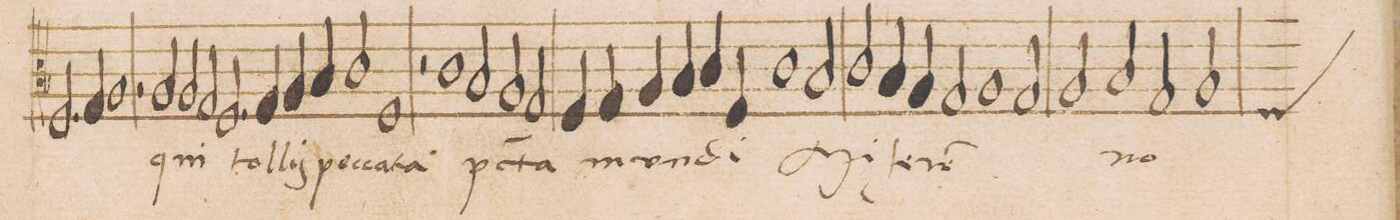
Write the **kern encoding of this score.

**kern	**text
*I"TENOR	*
*clefC3	*
*k[b-]	*
*met(C|)	*
*M2/1	*
2.F/	.
4G/	.
=30-	=30-
1A	-i
*	*Xij
2r	.
2A/	qui
=31-	=31-
2A/	.
2G/	.
2.F/	tol-
4G/	.
=32-	=32-
4A/	-lis
4B-/	pec-
2c/	-ca-
1F	-ta
=33-	=33-
2r	.
1c	p(ec)-
2B-/	.
=34-	=34-
2A/	-c(a)-
2G/	-ta
4F/	mun-
4G/	.
4A/	.
4B-/	.
=35-	=35-
4c/	.
4F/	-di
1c	mi-
2B-/	.
=36-	=36-
2c/	-ſe-
4B-/	.
4A/	-re-
2G/	-re
1A/	.
=37-	=37-
2G/	.
2A/	.
2B-/	no-
=38-	=38-
2G/	.
2A/	.
*custos:F	*
*-	*-
